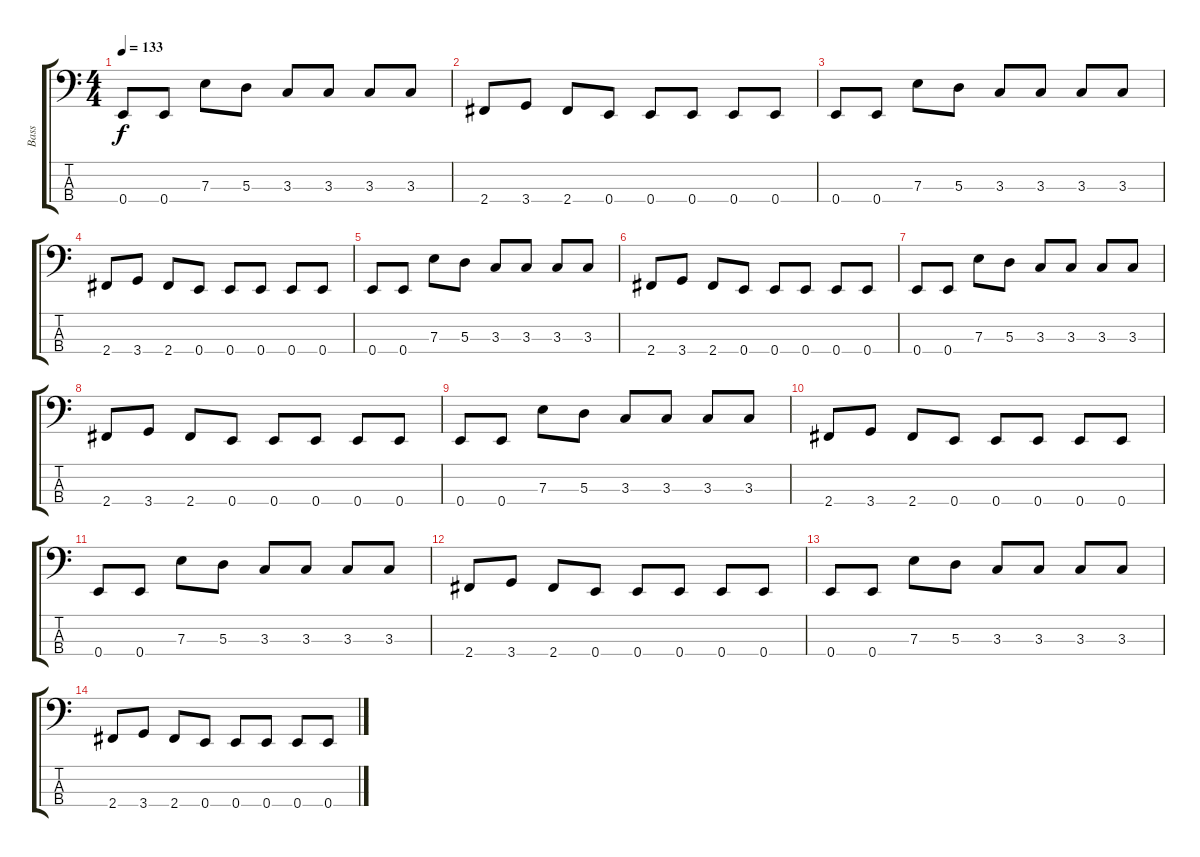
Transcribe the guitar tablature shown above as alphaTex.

\track ("Bass" "Bass") {instrument electricbasspick}
\staff {score tabs}
\tuning (G2 D2 A1 E1) {hide}
\ts (4 4)
\tempo 133
\clef f4
\ks c
0.4.8{dy f} 0.4.8 7.3.8 5.3.8 3.3.8 3.3.8 3.3.8 3.3.8 |
2.4.8 3.4.8 2.4.8 0.4.8 0.4.8 0.4.8 0.4.8 0.4.8 |
0.4.8 0.4.8 7.3.8 5.3.8 3.3.8 3.3.8 3.3.8 3.3.8 |
2.4.8 3.4.8 2.4.8 0.4.8 0.4.8 0.4.8 0.4.8 0.4.8 |
0.4.8 0.4.8 7.3.8 5.3.8 3.3.8 3.3.8 3.3.8 3.3.8 |
2.4.8 3.4.8 2.4.8 0.4.8 0.4.8 0.4.8 0.4.8 0.4.8 |
0.4.8 0.4.8 7.3.8 5.3.8 3.3.8 3.3.8 3.3.8 3.3.8 |
2.4.8 3.4.8 2.4.8 0.4.8 0.4.8 0.4.8 0.4.8 0.4.8 |
0.4.8 0.4.8 7.3.8 5.3.8 3.3.8 3.3.8 3.3.8 3.3.8 |
2.4.8 3.4.8 2.4.8 0.4.8 0.4.8 0.4.8 0.4.8 0.4.8 |
0.4.8 0.4.8 7.3.8 5.3.8 3.3.8 3.3.8 3.3.8 3.3.8 |
2.4.8 3.4.8 2.4.8 0.4.8 0.4.8 0.4.8 0.4.8 0.4.8 |
0.4.8 0.4.8 7.3.8 5.3.8 3.3.8 3.3.8 3.3.8 3.3.8 |
2.4.8 3.4.8 2.4.8 0.4.8 0.4.8 0.4.8 0.4.8 0.4.8
